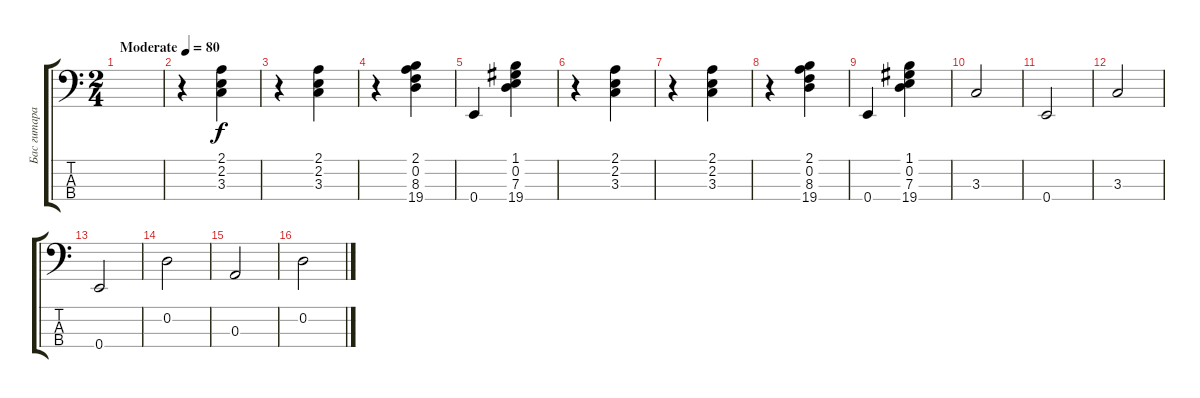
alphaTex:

\track ("Бас гитара" "Бас гитара") {instrument acousticbass}
\staff {score tabs}
\tuning (G2 D2 A1 E1) {hide}
\ts (2 4)
\tempo (80 "Moderate")
\clef f4
\ks c
|
r.4 (2.1 2.2 3.3).4 |
r.4 (2.1 2.2 3.3).4 |
r.4 (2.1 0.2 8.3 19.4).4 |
0.4.4 (1.1 0.2 7.3 19.4).4 |
r.4 (2.1 2.2 3.3).4 |
r.4 (2.1 2.2 3.3).4 |
r.4 (2.1 0.2 8.3 19.4).4 |
0.4.4 (1.1 0.2 7.3 19.4).4 |
3.3.2 |
0.4.2 |
3.3.2 |
0.4.2 |
0.2.2 |
0.3.2 |
0.2.2
